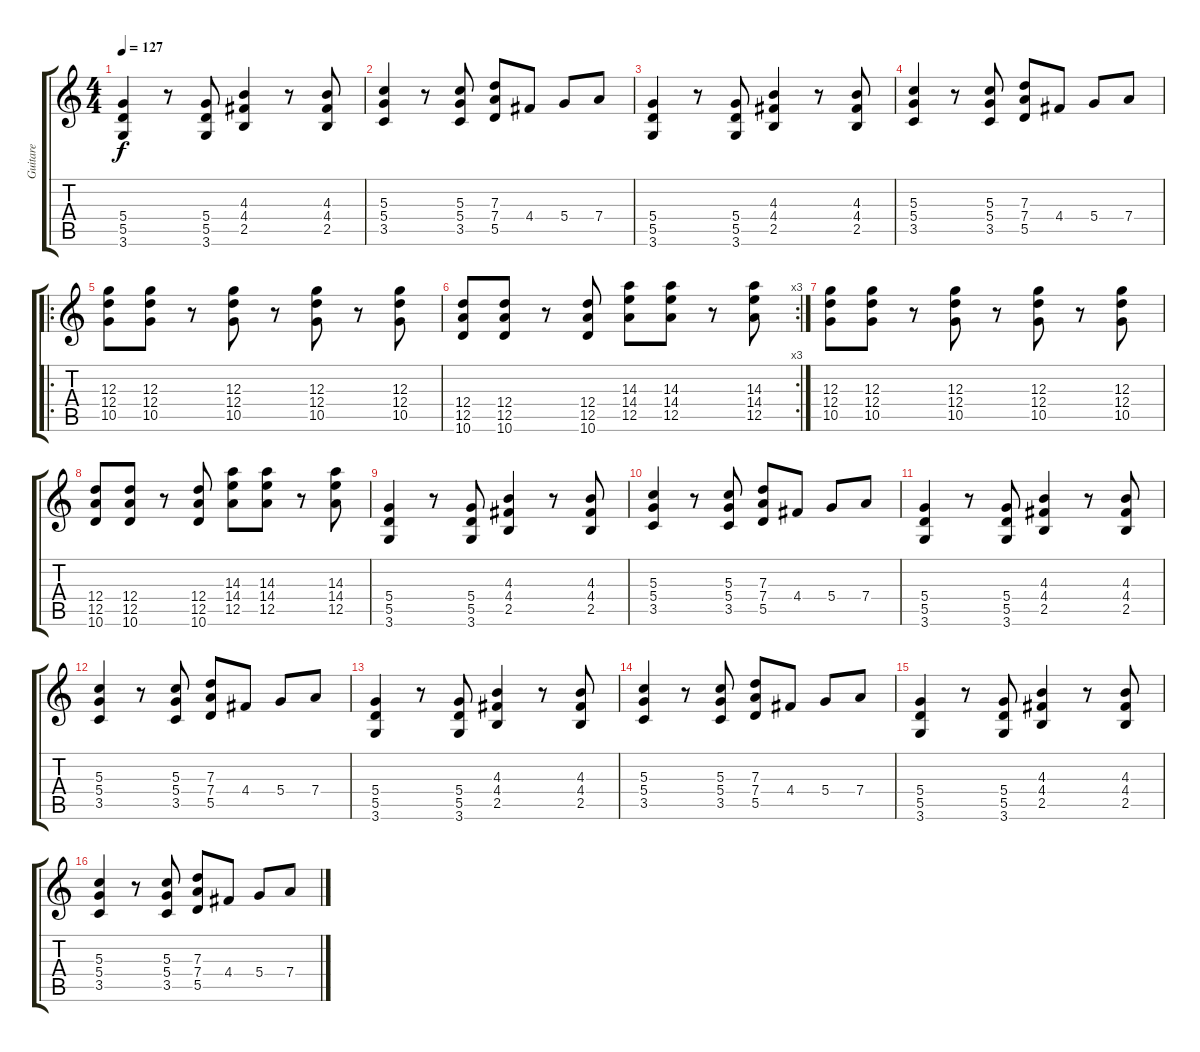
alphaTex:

\track ("Guitare" "Guitare") {instrument distortionguitar}
\staff {score tabs}
\tuning (E4 B3 G3 D3 A2 E2) {hide}
\ts (4 4)
\tempo 127
\clef g2
\ks c
(5.4 5.5 3.6).4{dy f} r.8 (5.4 5.5 3.6).8 (4.3 4.4 2.5).4 r.8 (4.3 4.4 2.5).8 |
(5.3 5.4 3.5).4 r.8 (5.3 5.4 3.5).8 (7.3 7.4 5.5).8 4.4.8 5.4.8 7.4.8 |
(5.4 5.5 3.6).4 r.8 (5.4 5.5 3.6).8 (4.3 4.4 2.5).4 r.8 (4.3 4.4 2.5).8 |
(5.3 5.4 3.5).4 r.8 (5.3 5.4 3.5).8 (7.3 7.4 5.5).8 4.4.8 5.4.8 7.4.8 |
\ro
(12.3 12.4 10.5).8 (12.3 12.4 10.5).8 r.8 (12.3 12.4 10.5).8 r.8 (12.3 12.4 10.5).8 r.8 (12.3 12.4 10.5).8 |
\rc 3
(12.4 12.5 10.6).8 (12.4 12.5 10.6).8 r.8 (12.4 12.5 10.6).8 (14.3 14.4 12.5).8 (14.3 14.4 12.5).8 r.8 (14.3 14.4 12.5).8 |
(12.3 12.4 10.5).8 (12.3 12.4 10.5).8 r.8 (12.3 12.4 10.5).8 r.8 (12.3 12.4 10.5).8 r.8 (12.3 12.4 10.5).8 |
(12.4 12.5 10.6).8 (12.4 12.5 10.6).8 r.8 (12.4 12.5 10.6).8 (14.3 14.4 12.5).8 (14.3 14.4 12.5).8 r.8 (14.3 14.4 12.5).8 |
(5.4 5.5 3.6).4 r.8 (5.4 5.5 3.6).8 (4.3 4.4 2.5).4 r.8 (4.3 4.4 2.5).8 |
(5.3 5.4 3.5).4 r.8 (5.3 5.4 3.5).8 (7.3 7.4 5.5).8 4.4.8 5.4.8 7.4.8 |
(5.4 5.5 3.6).4 r.8 (5.4 5.5 3.6).8 (4.3 4.4 2.5).4 r.8 (4.3 4.4 2.5).8 |
(5.3 5.4 3.5).4 r.8 (5.3 5.4 3.5).8 (7.3 7.4 5.5).8 4.4.8 5.4.8 7.4.8 |
(5.4 5.5 3.6).4 r.8 (5.4 5.5 3.6).8 (4.3 4.4 2.5).4 r.8 (4.3 4.4 2.5).8 |
(5.3 5.4 3.5).4 r.8 (5.3 5.4 3.5).8 (7.3 7.4 5.5).8 4.4.8 5.4.8 7.4.8 |
(5.4 5.5 3.6).4 r.8 (5.4 5.5 3.6).8 (4.3 4.4 2.5).4 r.8 (4.3 4.4 2.5).8 |
(5.3 5.4 3.5).4 r.8 (5.3 5.4 3.5).8 (7.3 7.4 5.5).8 4.4.8 5.4.8 7.4.8
